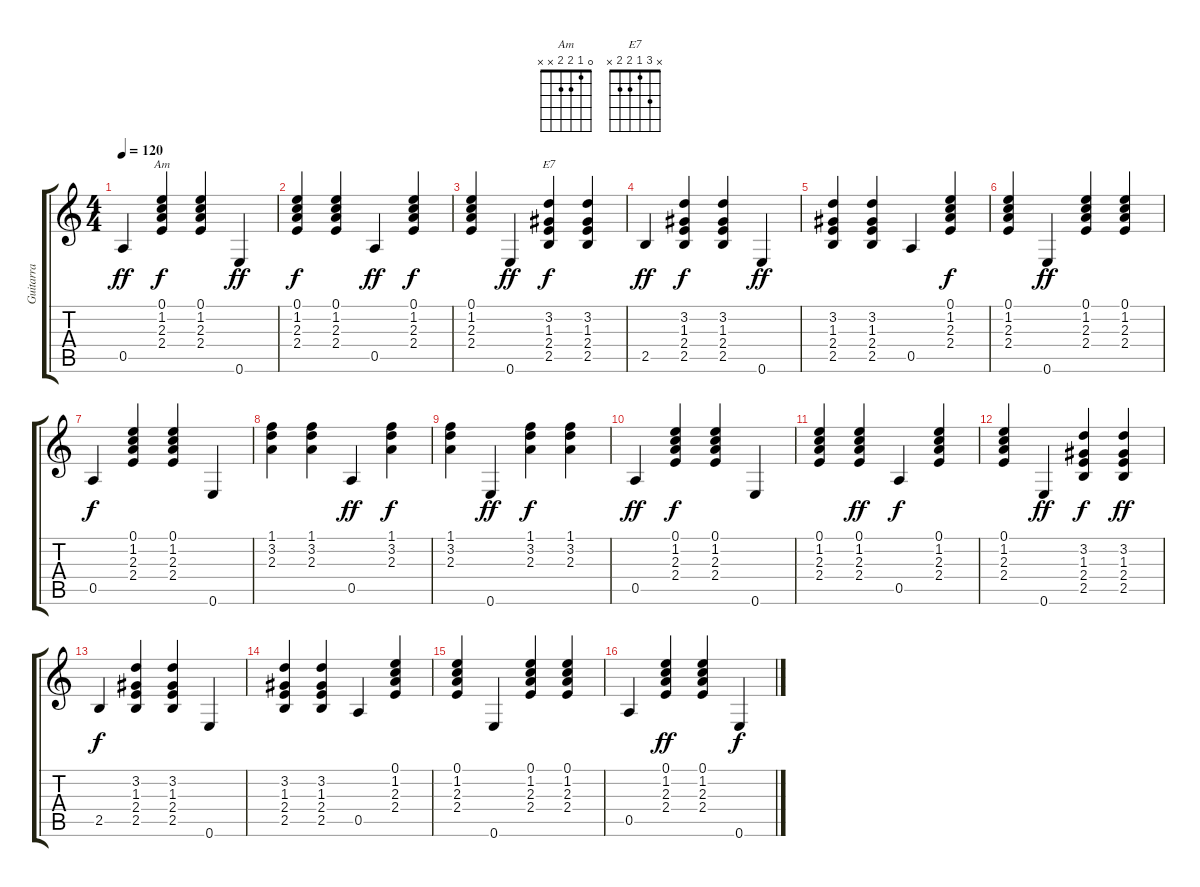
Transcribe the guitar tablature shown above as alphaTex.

\track ("Guitarra" "Guitarra") {instrument acousticguitarsteel}
\staff {score tabs}
\tuning (E4 B3 G3 D3 A2 E2) {hide}
\chord ("Am" 0 1 2 2 x x)
\chord ("E7" x 3 1 2 2 x)
\ts (4 4)
\tempo 120
\clef g2
\ks c
0.5.4{dy ff} (0.1 1.2 2.3 2.4).4{ch "Am" dy f} (0.1 1.2 2.3 2.4).4 0.6.4{dy ff} |
(0.1 1.2 2.3 2.4).4{dy f} (0.1 1.2 2.3 2.4).4 0.5.4{dy ff} (0.1 1.2 2.3 2.4).4{dy f} |
(0.1 1.2 2.3 2.4).4 0.6.4{dy ff} (3.2 1.3 2.4 2.5).4{ch "E7" dy f} (3.2 1.3 2.4 2.5).4 |
2.5.4{dy ff} (3.2 1.3 2.4 2.5).4{dy f} (3.2 1.3 2.4 2.5).4 0.6.4{dy ff} |
(3.2 1.3 2.4 2.5).4 (3.2 1.3 2.4 2.5).4 0.5.4 (0.1 1.2 2.3 2.4).4{dy f} |
(0.1 1.2 2.3 2.4).4 0.6.4{dy ff} (0.1 1.2 2.3 2.4).4 (0.1 1.2 2.3 2.4).4 |
0.5.4{dy f} (0.1 1.2 2.3 2.4).4 (0.1 1.2 2.3 2.4).4 0.6.4 |
(1.1 3.2 2.3).4 (1.1 3.2 2.3).4 0.5.4{dy ff} (1.1 3.2 2.3).4{dy f} |
(1.1 3.2 2.3).4 0.6.4{dy ff} (1.1 3.2 2.3).4{dy f} (1.1 3.2 2.3).4 |
0.5.4{dy ff} (0.1 1.2 2.3 2.4).4{dy f} (0.1 1.2 2.3 2.4).4 0.6.4 |
(0.1 1.2 2.3 2.4).4 (0.1 1.2 2.3 2.4).4{dy ff} 0.5.4{dy f} (0.1 1.2 2.3 2.4).4 |
(0.1 1.2 2.3 2.4).4 0.6.4{dy ff} (3.2 1.3 2.4 2.5).4{dy f} (3.2 1.3 2.4 2.5).4{dy ff} |
2.5.4{dy f} (3.2 1.3 2.4 2.5).4 (3.2 1.3 2.4 2.5).4 0.6.4 |
(3.2 1.3 2.4 2.5).4 (3.2 1.3 2.4 2.5).4 0.5.4 (0.1 1.2 2.3 2.4).4 |
(0.1 1.2 2.3 2.4).4 0.6.4 (0.1 1.2 2.3 2.4).4 (0.1 1.2 2.3 2.4).4 |
0.5.4 (0.1 1.2 2.3 2.4).4{dy ff} (0.1 1.2 2.3 2.4).4 0.6.4{dy f}
